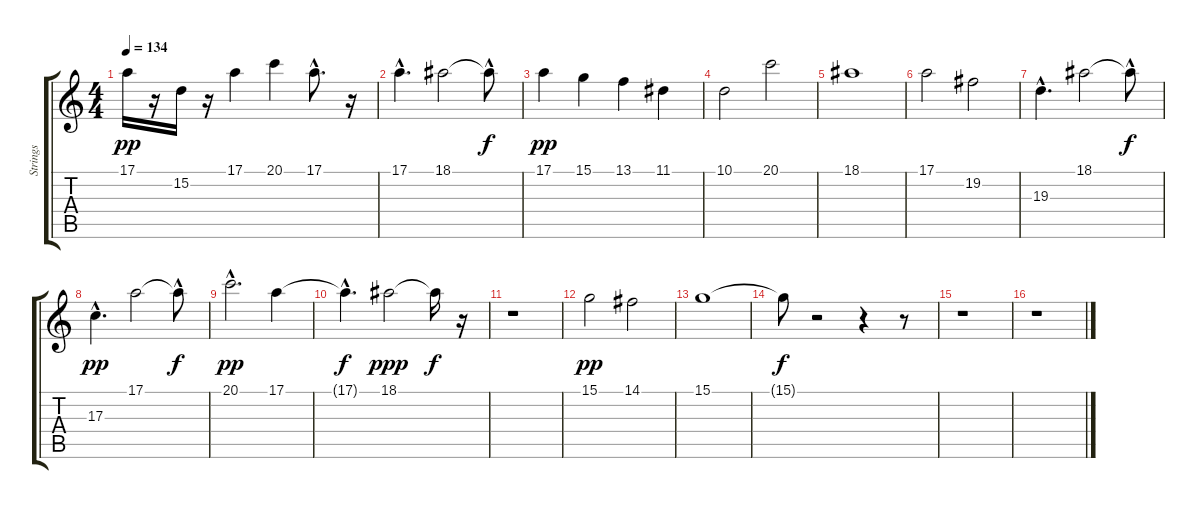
\track ("Strings" "Strings") {instrument stringensemble1}
\staff {score tabs}
\tuning (E4 B3 G3 D3 A2 E2) {hide}
\ts (4 4)
\tempo 134
\clef g2
\ks c
17.1.16{dy pp} r.16 15.2.16 r.16 17.1.4 20.1.4 17.1{hac}.8{d} r.16 |
17.1{hac}.4{d} 18.1.2 18.1{hac t}.8{dy f} |
17.1.4{dy pp} 15.1.4 13.1.4 11.1.4 |
10.1.2 20.1.2 |
18.1.1 |
17.1.2 19.2.2 |
19.3{hac}.4{d} 18.1.2 18.1{hac t}.8{dy f} |
17.3{hac}.4{d dy pp} 17.1.2 17.1{hac t}.8{dy f} |
20.1{hac}.2{d dy pp} 17.1.4 |
17.1{hac t}.4{d dy f} 18.1.2{dy ppp} 18.1{t}.16{dy f} r.16 |
r.1 |
15.1.2{dy pp} 14.1.2 |
15.1.1 |
15.1{t}.8{dy f} r.2 r.4 r.8 |
r.1 |
r.1
